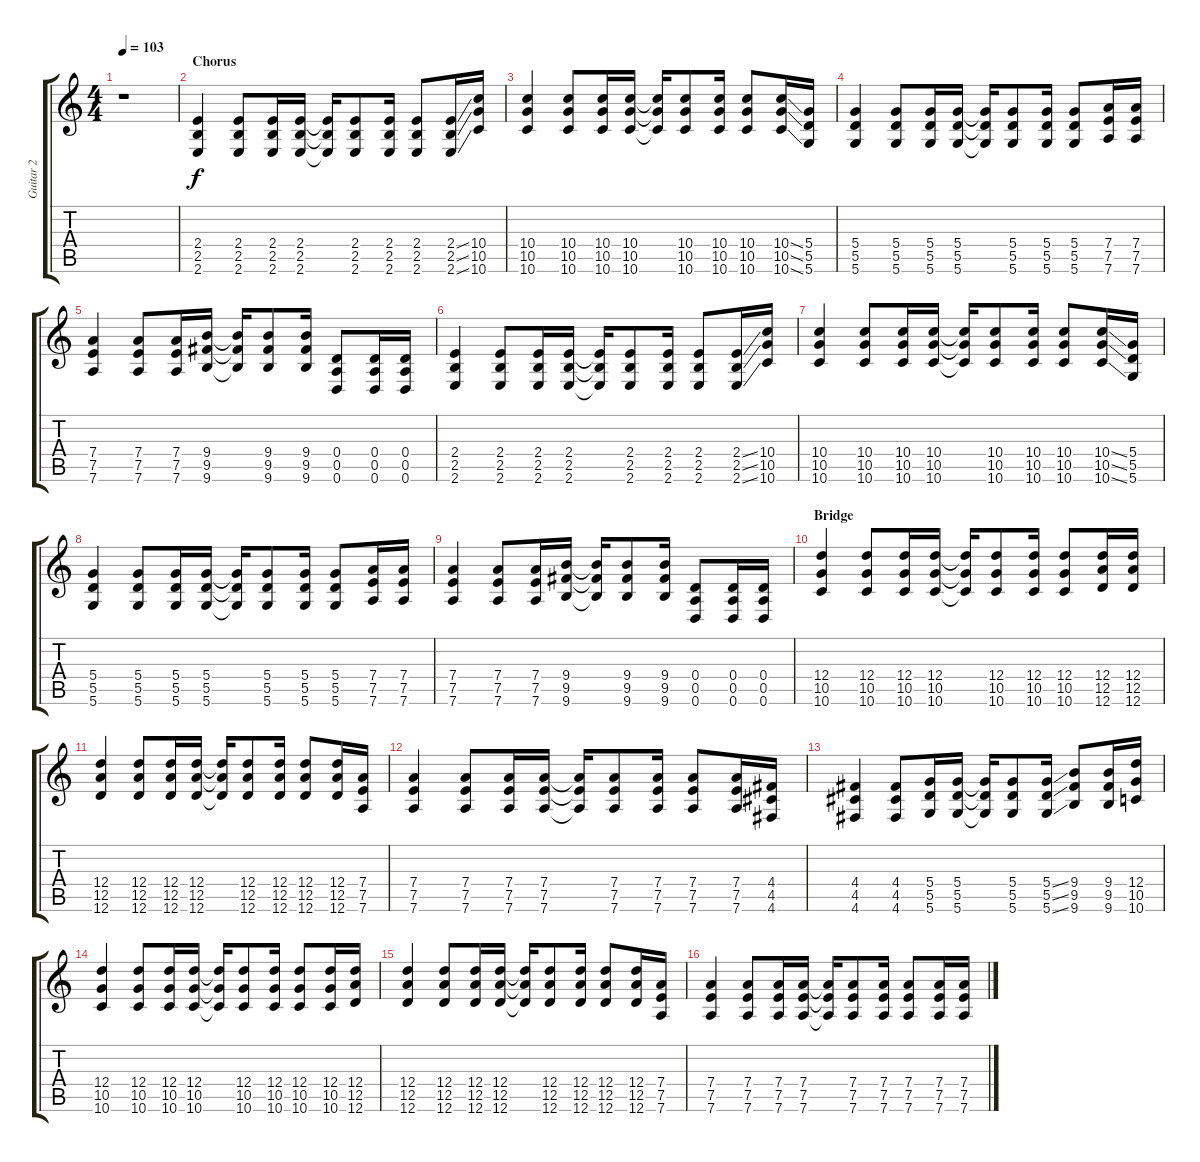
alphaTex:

\track ("Guitar 2" "Guitar 2") {instrument distortionguitar}
\staff {score tabs}
\tuning (E4 B3 G3 D3 A2 D2) {hide}
\ts (4 4)
\tempo 103
\clef g2
\ks c
r.1{dy f} |
\section ("" "Chorus")
(2.4 2.5 2.6).4 (2.4 2.5 2.6).8 (2.4 2.5 2.6).16 (2.4 2.5 2.6).16 (2.4{t} 2.5{t} 2.6{t}).16 (2.4 2.5 2.6).8 (2.4 2.5 2.6).16 (2.4 2.5 2.6).8 (2.4{ss} 2.5{ss} 2.6{ss}).16 (10.4 10.5 10.6).16 |
(10.4 10.5 10.6).4 (10.4 10.5 10.6).8 (10.4 10.5 10.6).16 (10.4 10.5 10.6).16 (10.4{t} 10.5{t} 10.6{t}).16 (10.4 10.5 10.6).8 (10.4 10.5 10.6).16 (10.4 10.5 10.6).8 (10.4{ss} 10.5{ss} 10.6{ss}).16 (5.4 5.5 5.6).16 |
(5.4 5.5 5.6).4 (5.4 5.5 5.6).8 (5.4 5.5 5.6).16 (5.4 5.5 5.6).16 (5.4{t} 5.5{t} 5.6{t}).16 (5.4 5.5 5.6).8 (5.4 5.5 5.6).16 (5.4 5.5 5.6).8 (7.4 7.5 7.6).16 (7.4 7.5 7.6).16 |
(7.4 7.5 7.6).4 (7.4 7.5 7.6).8 (7.4 7.5 7.6).16 (9.4 9.5 9.6).16 (9.4{t} 9.5{t} 9.6{t}).16 (9.4 9.5 9.6).8 (9.4 9.5 9.6).16 (0.4 0.5 0.6).8 (0.4 0.5 0.6).16 (0.4 0.5 0.6).16 |
(2.4 2.5 2.6).4 (2.4 2.5 2.6).8 (2.4 2.5 2.6).16 (2.4 2.5 2.6).16 (2.4{t} 2.5{t} 2.6{t}).16 (2.4 2.5 2.6).8 (2.4 2.5 2.6).16 (2.4 2.5 2.6).8 (2.4{ss} 2.5{ss} 2.6{ss}).16 (10.4 10.5 10.6).16 |
(10.4 10.5 10.6).4 (10.4 10.5 10.6).8 (10.4 10.5 10.6).16 (10.4 10.5 10.6).16 (10.4{t} 10.5{t} 10.6{t}).16 (10.4 10.5 10.6).8 (10.4 10.5 10.6).16 (10.4 10.5 10.6).8 (10.4{ss} 10.5{ss} 10.6{ss}).16 (5.4 5.5 5.6).16 |
(5.4 5.5 5.6).4 (5.4 5.5 5.6).8 (5.4 5.5 5.6).16 (5.4 5.5 5.6).16 (5.4{t} 5.5{t} 5.6{t}).16 (5.4 5.5 5.6).8 (5.4 5.5 5.6).16 (5.4 5.5 5.6).8 (7.4 7.5 7.6).16 (7.4 7.5 7.6).16 |
(7.4 7.5 7.6).4 (7.4 7.5 7.6).8 (7.4 7.5 7.6).16 (9.4 9.5 9.6).16 (9.4{t} 9.5{t} 9.6{t}).16 (9.4 9.5 9.6).8 (9.4 9.5 9.6).16 (0.4 0.5 0.6).8 (0.4 0.5 0.6).16 (0.4 0.5 0.6).16 |
\section ("" "Bridge")
(12.4 10.5 10.6).4 (12.4 10.5 10.6).8 (12.4 10.5 10.6).16 (12.4 10.5 10.6).16 (12.4{t} 10.5{t} 10.6{t}).16 (12.4 10.5 10.6).8 (12.4 10.5 10.6).16 (12.4 10.5 10.6).8 (12.4 12.5 12.6).16 (12.4 12.5 12.6).16 |
(12.4 12.5 12.6).4 (12.4 12.5 12.6).8 (12.4 12.5 12.6).16 (12.4 12.5 12.6).16 (12.4{t} 12.5{t} 12.6{t}).16 (12.4 12.5 12.6).8 (12.4 12.5 12.6).16 (12.4 12.5 12.6).8 (12.4 12.5 12.6).16 (7.4 7.5 7.6).16 |
(7.4 7.5 7.6).4 (7.4 7.5 7.6).8 (7.4 7.5 7.6).16 (7.4 7.5 7.6).16 (7.4{t} 7.5{t} 7.6{t}).16 (7.4 7.5 7.6).8 (7.4 7.5 7.6).16 (7.4 7.5 7.6).8 (7.4 7.5 7.6).16 (4.4 4.5 4.6).16 |
(4.4 4.5 4.6).4 (4.4 4.5 4.6).8 (5.4 5.5 5.6).16 (5.4 5.5 5.6).16 (5.4{t} 5.5{t} 5.6{t}).16 (5.4 5.5 5.6).8 (5.4{ss} 5.5{ss} 5.6{ss}).16 (9.4 9.5 9.6).8 (9.4 9.5 9.6).16 (12.4 10.5 10.6).16 |
(12.4 10.5 10.6).4 (12.4 10.5 10.6).8 (12.4 10.5 10.6).16 (12.4 10.5 10.6).16 (12.4{t} 10.5{t} 10.6{t}).16 (12.4 10.5 10.6).8 (12.4 10.5 10.6).16 (12.4 10.5 10.6).8 (12.4 10.5 10.6).16 (12.4 12.5 12.6).16 |
(12.4 12.5 12.6).4 (12.4 12.5 12.6).8 (12.4 12.5 12.6).16 (12.4 12.5 12.6).16 (12.4{t} 12.5{t} 12.6{t}).16 (12.4 12.5 12.6).8 (12.4 12.5 12.6).16 (12.4 12.5 12.6).8 (12.4 12.5 12.6).16 (7.4 7.5 7.6).16 |
(7.4 7.5 7.6).4 (7.4 7.5 7.6).8 (7.4 7.5 7.6).16 (7.4 7.5 7.6).16 (7.4{t} 7.5{t} 7.6{t}).16 (7.4 7.5 7.6).8 (7.4 7.5 7.6).16 (7.4 7.5 7.6).8 (7.4 7.5 7.6).16 (7.4 7.5 7.6).16
